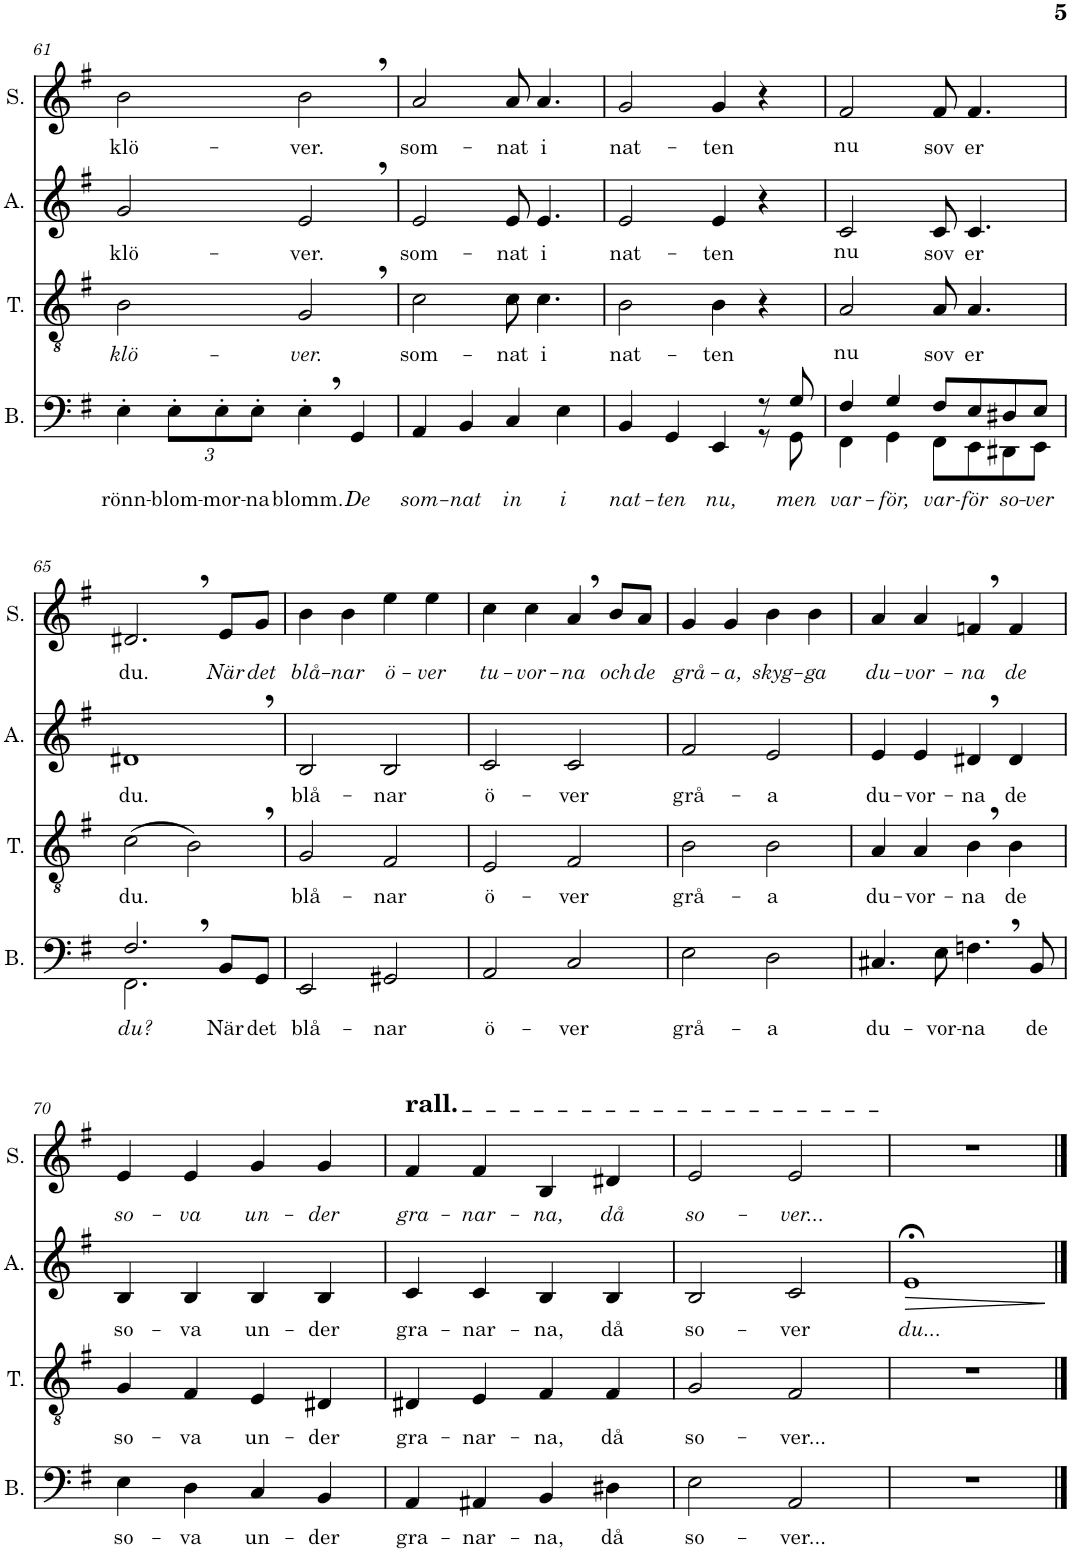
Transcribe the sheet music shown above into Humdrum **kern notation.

**kern	**text	**kern	**text	**kern	**text	**dynam	**kern	**text
*part4	*part4	*part3	*part3	*part2	*part2	*part2	*part1	*part1
*staff4	*staff4	*staff3	*staff3	*staff2	*staff2	*staff2	*staff1	*staff1
*I"Bas	*	*I"Tenor	*	*I"Alt	*	*	*I"Sopran	*
*I'B.	*	*I'T.	*	*I'A.	*	*	*I'S.	*
!!LO:PB:g=z
*clefF4	*	*clefGv2	*	*clefG2	*	*	*clefG2	*
*k[f#]	*	*k[f#]	*	*k[f#]	*	*	*k[f#]	*
*M4/4	*	*M4/4	*	*M4/4	*	*	*M4/4	*
=61	=61	=61	=61	=61	=61	=61	=61	=61
!	!LO:LY:b	!	!LO:LY:b	!	!LO:LY:b	!	!	!LO:LY:b
4E'\	rönn-	2B\	klö-	2g/	klö-	.	2b\	klö-
*Xbrackettup	*	*	*	*	*	*	*	*
!	!LO:LY:b	!	!	!	!	!	!	!
12E'\L	-blom-	.	.	.	.	.	.	.
!	!LO:LY:b	!	!	!	!	!	!	!
12E'\	-mor-	.	.	.	.	.	.	.
!	!LO:LY:b	!	!	!	!	!	!	!
12E'\J	-na	.	.	.	.	.	.	.
!	!LO:LY:b	!	!LO:LY:b	!	!LO:LY:b	!	!	!LO:LY:b
4E',\	blomm.	2G,/	-ver.	2e,/	-ver.	.	2b,\	-ver.
!	!LO:LY:b	!	!	!	!	!	!	!
4GG/	De	.	.	.	.	.	.	.
=62	=62	=62	=62	=62	=62	=62	=62	=62
!	!LO:LY:b	!	!LO:LY:b	!	!LO:LY:b	!	!	!LO:LY:b
4AA/	som-	2c\	som-	2e/	som-	.	2a/	som-
!	!LO:LY:b	!	!	!	!	!	!	!
4BB/	-nat	.	.	.	.	.	.	.
!	!LO:LY:b	!	!LO:LY:b	!	!LO:LY:b	!	!	!LO:LY:b
4C/	in	8c\	-nat	8e/	-nat	.	8a/	-nat
!	!	!	!LO:LY:b	!	!LO:LY:b	!	!	!LO:LY:b
.	.	4.c\	i	4.e/	i	.	4.a/	i
!	!LO:LY:b	!	!	!	!	!	!	!
4E\	i	.	.	.	.	.	.	.
=63	=63	=63	=63	=63	=63	=63	=63	=63
!	!LO:LY:b	!	!LO:LY:b	!	!LO:LY:b	!	!	!LO:LY:b
*^	*	*	*	*	*	*	*	*
4BB/	2.ryy	nat-	2B\	nat-	2e/	nat-	.	2g/	nat-
!	!	!LO:LY:b	!	!	!	!	!	!	!
4GG/	.	-ten	.	.	.	.	.	.	.
!	!	!LO:LY:b	!	!LO:LY:b	!	!LO:LY:b	!	!	!LO:LY:b
4EE/	.	nu,	4B\	-ten	4e/	-ten	.	4g/	-ten
8r	8r	.	4r	.	4r	.	.	4r	.
!	!	!LO:LY:b	!	!	!	!	!	!	!
8G/	8GG\	men	.	.	.	.	.	.	.
=64	=64	=64	=64	=64	=64	=64	=64	=64	=64
!	!	!LO:LY:b	!	!LO:LY:b	!	!LO:LY:b	!	!	!LO:LY:b
4F#/	4FF#\	var-	2A/	nu	2c/	nu	.	2f#/	nu
!	!	!LO:LY:b	!	!	!	!	!	!	!
4G/	4GG\	-för,	.	.	.	.	.	.	.
!	!	!LO:LY:b	!	!LO:LY:b	!	!LO:LY:b	!	!	!LO:LY:b
8F#/L	8FF#\L	var-	8A/	sov	8c/	sov	.	8f#/	sov
!	!	!LO:LY:b	!	!LO:LY:b	!	!LO:LY:b	!	!	!LO:LY:b
8E/	8EE\	-för	4.A/	-er	4.c/	-er	.	4.f#/	-er
!	!	!LO:LY:b	!	!	!	!	!	!	!
8D#X/	8DD#X\	so-	.	.	.	.	.	.	.
!	!	!LO:LY:b	!	!	!	!	!	!	!
8E/J	8EE\J	-ver	.	.	.	.	.	.	.
!!LO:LB:g=z
=65	=65	=65	=65	=65	=65	=65	=65	=65	=65
!	!	!LO:LY:b	!	!LO:LY:b	!	!LO:LY:b	!	!	!LO:LY:b
2.F#,/	2.FF#\	du?	(2c\	du.	1d#X,	du.	.	2.d#X,/	du.
.	.	.	2B,\)	.	.	.	.	.	.
!	!	!LO:LY:b	!	!	!	!	!	!	!LO:LY:b
8BB/L	4ryy	När	.	.	.	.	.	8e/L	När
!	!	!LO:LY:b	!	!	!	!	!	!	!LO:LY:b
8GG/J	.	det	.	.	.	.	.	8g/J	det
*v	*v	*	*	*	*	*	*	*	*
=66	=66	=66	=66	=66	=66	=66	=66	=66
!	!LO:LY:b	!	!LO:LY:b	!	!LO:LY:b	!	!	!LO:LY:b
2EE/	blå-	2G/	blå-	2B/	blå-	.	4b\	blå-
!	!	!	!	!	!	!	!	!LO:LY:b
.	.	.	.	.	.	.	4b\	-nar
!	!LO:LY:b	!	!LO:LY:b	!	!LO:LY:b	!	!	!LO:LY:b
2GG#X/	-nar	2F#/	-nar	2B/	-nar	.	4ee\	ö-
!	!	!	!	!	!	!	!	!LO:LY:b
.	.	.	.	.	.	.	4ee\	-ver
=67	=67	=67	=67	=67	=67	=67	=67	=67
!	!LO:LY:b	!	!LO:LY:b	!	!LO:LY:b	!	!	!LO:LY:b
2AA/	ö-	2E/	ö-	2c/	ö-	.	4cc\	tu-
!	!	!	!	!	!	!	!	!LO:LY:b
.	.	.	.	.	.	.	4cc\	-vor-
!	!LO:LY:b	!	!LO:LY:b	!	!LO:LY:b	!	!	!LO:LY:b
2C/	-ver	2F#/	-ver	2c/	-ver	.	4a,/	-na
!	!	!	!	!	!	!	!	!LO:LY:b
.	.	.	.	.	.	.	8b/L	och
!	!	!	!	!	!	!	!	!LO:LY:b
.	.	.	.	.	.	.	8a/J	de
=68	=68	=68	=68	=68	=68	=68	=68	=68
!	!LO:LY:b	!	!LO:LY:b	!	!LO:LY:b	!	!	!LO:LY:b
2E\	grå-	2B\	grå-	2f#/	grå-	.	4g/	grå-
!	!	!	!	!	!	!	!	!LO:LY:b
.	.	.	.	.	.	.	4g/	-a,
!	!LO:LY:b	!	!LO:LY:b	!	!LO:LY:b	!	!	!LO:LY:b
2D\	-a	2B\	-a	2e/	-a	.	4b\	skyg-
!	!	!	!	!	!	!	!	!LO:LY:b
.	.	.	.	.	.	.	4b\	-ga
=69	=69	=69	=69	=69	=69	=69	=69	=69
!	!LO:LY:b	!	!LO:LY:b	!	!LO:LY:b	!	!	!LO:LY:b
4.C#X/	du-	4A/	du-	4e/	du-	.	4a/	du-
!	!	!	!LO:LY:b	!	!LO:LY:b	!	!	!LO:LY:b
.	.	4A/	-vor-	4e/	-vor-	.	4a/	-vor-
!	!LO:LY:b	!	!	!	!	!	!	!
8E\	-vor-	.	.	.	.	.	.	.
!	!LO:LY:b	!	!LO:LY:b	!	!LO:LY:b	!	!	!LO:LY:b
4.Fn,\	-na	4B,\	-na	4d#X,/	-na	.	4fn,/	-na
!	!	!	!LO:LY:b	!	!LO:LY:b	!	!	!LO:LY:b
.	.	4B\	de	4d#/	de	.	4f/	de
!	!LO:LY:b	!	!	!	!	!	!	!
8BB/	de	.	.	.	.	.	.	.
!!LO:LB:g=z
=70	=70	=70	=70	=70	=70	=70	=70	=70
!	!LO:LY:b	!	!LO:LY:b	!	!LO:LY:b	!	!	!LO:LY:b
4E\	so-	4G/	so-	4B/	so-	.	4e/	so-
!	!LO:LY:b	!	!LO:LY:b	!	!LO:LY:b	!	!	!LO:LY:b
4D\	-va	4F#/	-va	4B/	-va	.	4e/	-va
!	!LO:LY:b	!	!LO:LY:b	!	!LO:LY:b	!	!	!LO:LY:b
4C/	un-	4E/	un-	4B/	un-	.	4g/	un-
!	!LO:LY:b	!	!LO:LY:b	!	!LO:LY:b	!	!	!LO:LY:b
4BB/	-der	4D#X/	-der	4B/	-der	.	4g/	-der
=71	=71	=71	=71	=71	=71	=71	=71	=71
!	!	!	!	!	!	!	!LO:TX:a:t=rall.	!
!	!LO:LY:b	!	!LO:LY:b	!	!LO:LY:b	!	!	!LO:LY:b
4AA/	gra-	4D#X/	gra-	4c/	gra-	.	4f#/	gra-
!	!LO:LY:b	!	!LO:LY:b	!	!LO:LY:b	!	!	!LO:LY:b
4AA#X/	-nar-	4E/	-nar-	4c/	-nar-	.	4f#/	-nar-
!	!LO:LY:b	!	!LO:LY:b	!	!LO:LY:b	!	!	!LO:LY:b
4BB/	-na,	4F#/	-na,	4B/	-na,	.	4B/	-na,
!	!LO:LY:b	!	!LO:LY:b	!	!LO:LY:b	!	!	!LO:LY:b
4D#X\	då	4F#/	då	4B/	då	.	4d#X/	då
=72	=72	=72	=72	=72	=72	=72	=72	=72
!	!LO:LY:b	!	!LO:LY:b	!	!LO:LY:b	!	!	!LO:LY:b
2E\	so-	2G/	so-	2B/	so-	.	2e/	so-
!	!LO:LY:b	!	!LO:LY:b	!	!LO:LY:b	!	!	!LO:LY:b
2AA/	-ver...	2F#/	-ver...	2c/	-ver	.	2e/	-ver...
=73	=73	=73	=73	=73	=73	=73	=73	=73
!	!	!	!	!	!LO:LY:b	!LO:HP:b	!	!
1r	.	1r	.	1e;<	du...	>	1r	.
.	.	.	.	.	.	]	.	.
==	==	==	==	==	==	==	==	==
*-	*-	*-	*-	*-	*-	*-	*-	*-
